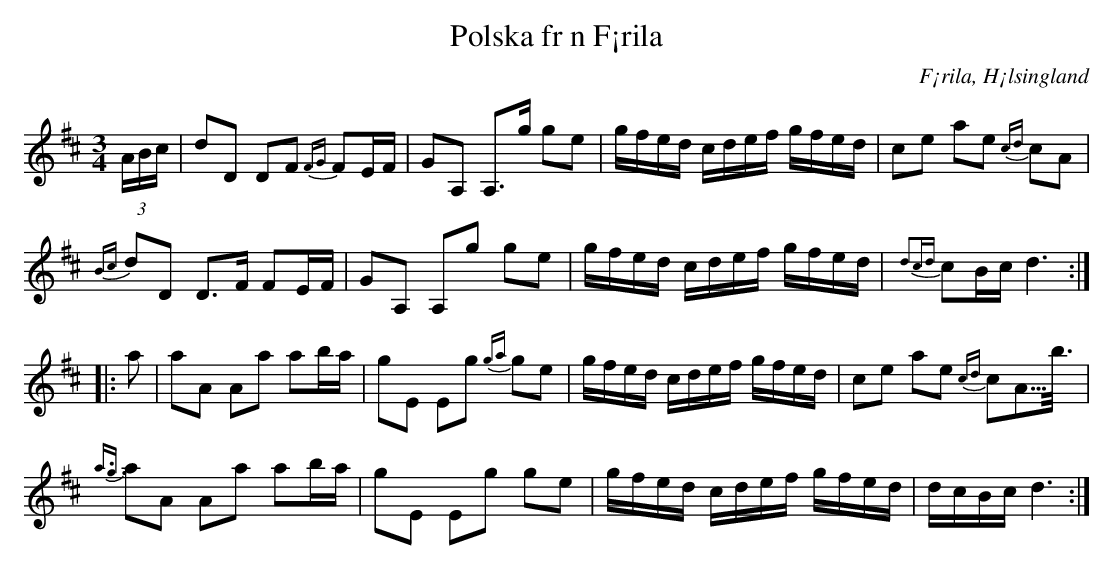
X:1
T:Polska fr n F¡rila
O:F¡rila, H¡lsingland
M:3/4
L:1/16
U:t=turn
K:D
(3ABc | d2D2 D2F2 {F4/3G4/3}F2EF | G2A,2 A,2>g2 g2e2 | gfed cdef gfed | c2e2 a2e2 {cd}c2A2 |
{Bc}d2D2 D2>F2 F2EF | G2A,2 A,2g2 g2e2 | gfed cdef gfed | {d2c3/3d3/3}c2Bc d6 ::
a2 | a2A2 A2a2 a2ba | g2E2 E2g2 {g3/3a3/3}g2e2 | gfed cdef gfed | c2e2 a2e2 {cd}c2A5/4b3/4 |
{a6/4g6/4}a2A2 A2a2 a2ba | g2E2 E2g2 g2e2 | gfed cdef gfed | dcBc d6 :|
